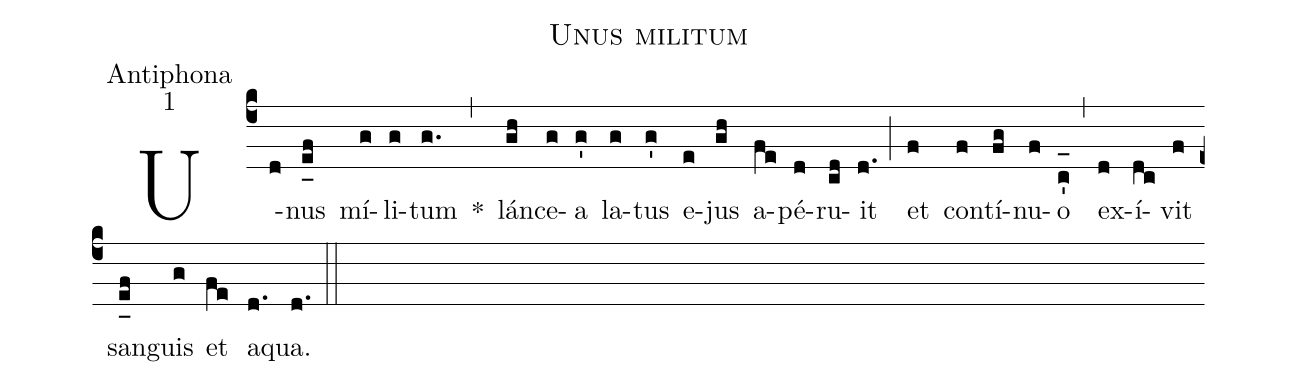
name:Unus militum;
office-part:Antiphona;
mode:1;
%%
(c4) U(d)nus(e_[uh:l]f) mí(g)li(g)tum(g.) *(,) lán(gh)ce(g)a(g') la(g)tus(g') e(e)jus(gh) a(fe)pé(d)ru(cd)it(d.) (;) et(f) con(f)tí(fg)nu(f)o(c'_[oh:h]) (,) ex(d)í(dc)vit(f) san(e_[uh:l]f)guis(g) et(fe) a(d.)qua.(d.) (::)
%<eu>E(h) u(h) o(g) u(f) a(gh) e.</eu>(gf..) (::)
